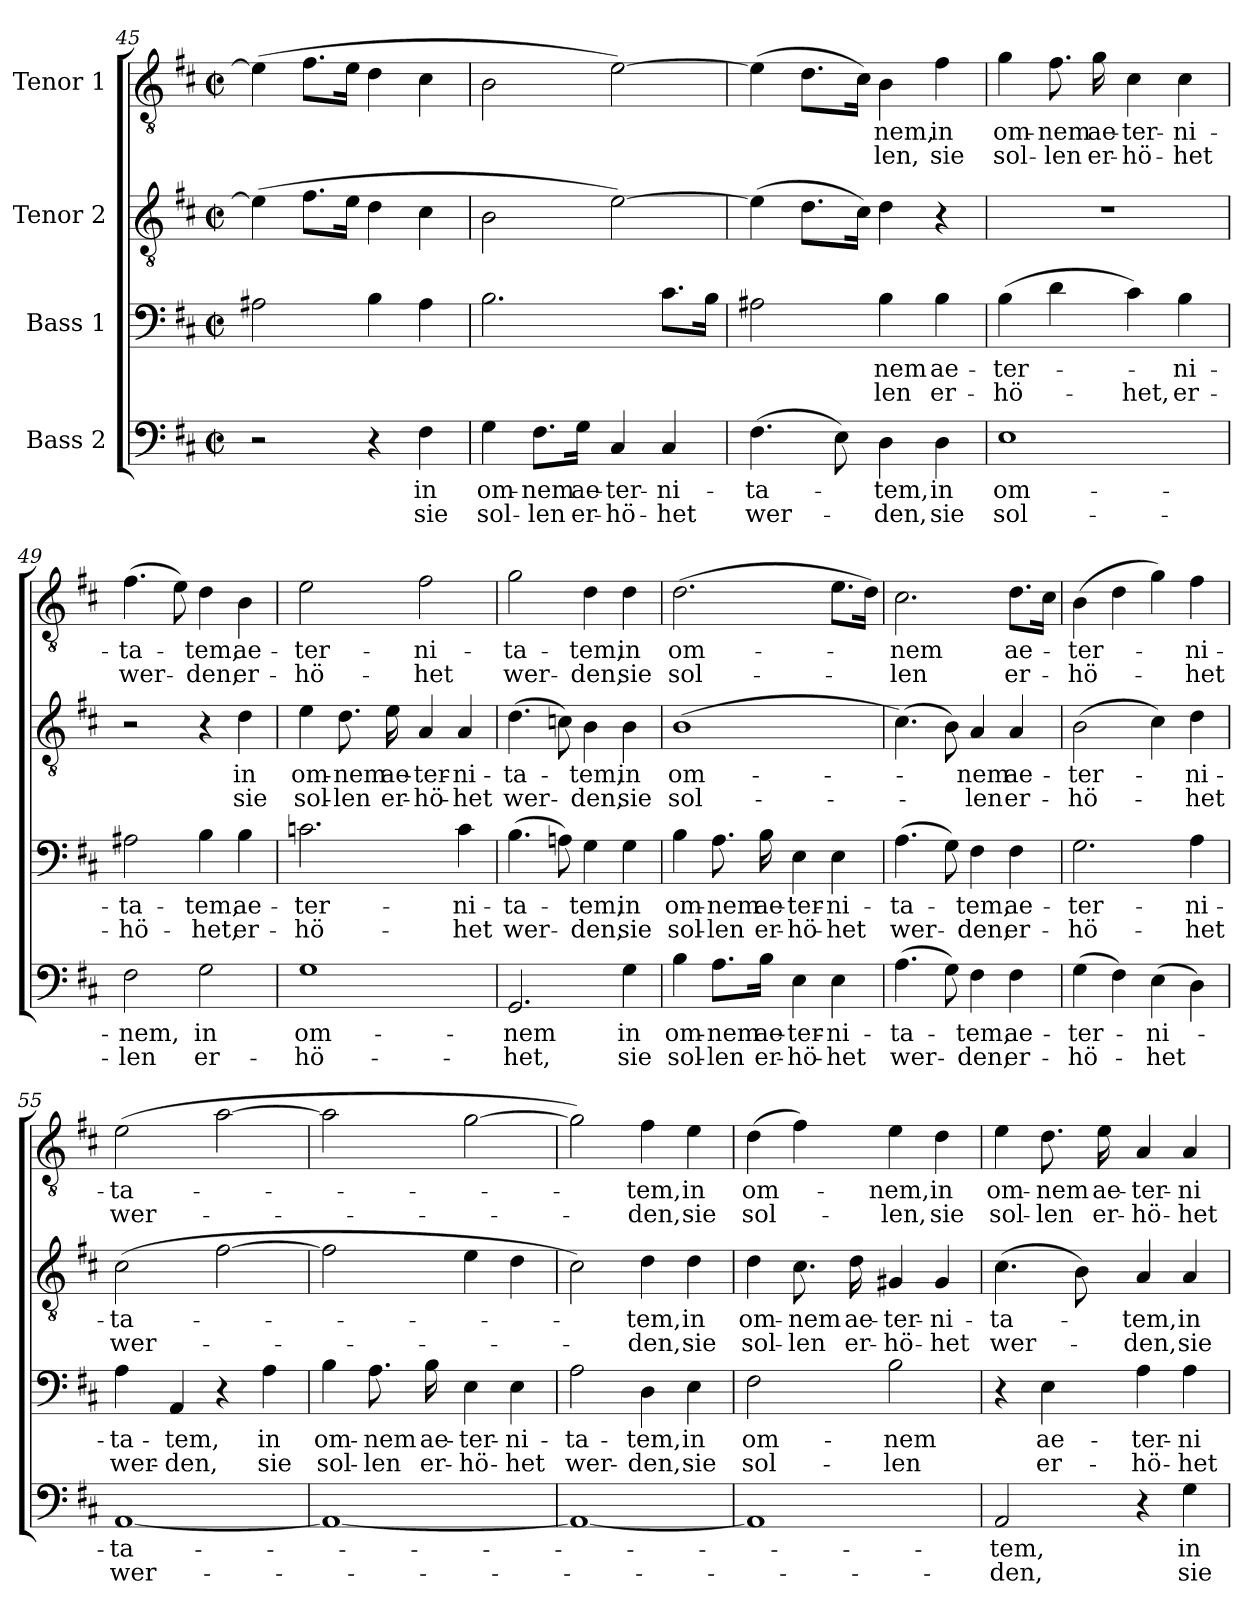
**kern	**text	**text	**kern	**text	**text	**kern	**text	**text	**kern	**text	**text
*part4	*part4	*part4	*part3	*part3	*part3	*part2	*part2	*part2	*part1	*part1	*part1
*staff4	*staff4	*staff4	*staff3	*staff3	*staff3	*staff2	*staff2	*staff2	*staff1	*staff1	*staff1
*I"Bass 2	*	*	*I"Bass 1	*	*	*I"Tenor 2	*	*	*I"Tenor 1	*	*
*clefF4	*	*	*clefF4	*	*	*clefGv2	*	*	*clefGv2	*	*
*k[f#c#]	*	*	*k[f#c#]	*	*	*k[f#c#]	*	*	*k[f#c#]	*	*
*M2/2	*	*	*M2/2	*	*	*M2/2	*	*	*M2/2	*	*
*met(c|)	*	*	*met(c|)	*	*	*met(c|)	*	*	*met(c|)	*	*
=45	=45	=45	=45	=45	=45	=45	=45	=45	=45	=45	=45
2r	.	.	2A#X\	.	.	(4e\]	.	.	(4e\]	.	.
.	.	.	.	.	.	8.f#\L	.	.	8.f#\L	.	.
.	.	.	.	.	.	16e\Jk	.	.	16e\Jk	.	.
4r	.	.	4B\	.	.	4d\	.	.	4d\	.	.
4F#\	in	sie	4A#\	.	.	4c#\	.	.	4c#\	.	.
=46	=46	=46	=46	=46	=46	=46	=46	=46	=46	=46	=46
4G\	om-	sol-	2.B\	.	.	2B\	.	.	2B\	.	.
8.F#\L	-nem	-len	.	.	.	.	.	.	.	.	.
16G\Jk	ae-	er-	.	.	.	.	.	.	.	.	.
4C#/	-ter-	-hö-	.	.	.	[2e\)	.	.	[2e\)	.	.
4C#/	-ni-	-het	8.c#\L	.	.	.	.	.	.	.	.
.	.	.	16B\Jk	.	.	.	.	.	.	.	.
=47	=47	=47	=47	=47	=47	=47	=47	=47	=47	=47	=47
(4.F#\	-ta-	wer-	2A#X\	.	.	(4e\]	.	.	(4e\]	.	.
.	.	.	.	.	.	8.d\L	.	.	8.d\L	.	.
8E\)	.	.	.	.	.	.	.	.	.	.	.
.	.	.	.	.	.	16c#\Jk)	.	.	16c#\Jk)	.	.
4D\	-tem,	-den,	4B\	-nem	-len	4d\	.	.	4B\	-nem,	-len,
4D\	in	sie	4B\	ae-	er-	4r	.	.	4f#\	in	sie
!!LO:LB:g=z
=48	=48	=48	=48	=48	=48	=48	=48	=48	=48	=48	=48
1E	om-	sol-	(4B\	-ter-	-hö-	1r	.	.	4g\	om-	sol-
.	.	.	4d\	.	.	.	.	.	8.f#\	-nem	-len
.	.	.	.	.	.	.	.	.	16g\	ae-	er-
.	.	.	4c#\)	.	-het,	.	.	.	4c#\	-ter-	-hö-
.	.	.	4B\	-ni-	er-	.	.	.	4c#\	-ni-	-het
=49	=49	=49	=49	=49	=49	=49	=49	=49	=49	=49	=49
2F#\	-nem,	-len	2A#X\	-ta-	-hö-	2r	.	.	(4.f#\	-ta-	wer-
.	.	.	.	.	.	.	.	.	8e\)	.	.
2G\	in	er-	4B\	-tem,	-het,	4r	.	.	4d\	-tem,	-den,
.	.	.	4B\	ae-	er-	4d\	in	sie	4B\	ae-	er-
=50	=50	=50	=50	=50	=50	=50	=50	=50	=50	=50	=50
1G	om-	-hö-	2.cn\	-ter-	-hö-	4e\	om-	sol-	2e\	-ter-	-hö-
.	.	.	.	.	.	8.d\	-nem	-len	.	.	.
.	.	.	.	.	.	16e\	ae-	er-	.	.	.
.	.	.	.	.	.	4A/	-ter-	-hö-	2f#\	-ni-	-het
.	.	.	4c\	-ni-	-het	4A/	-ni-	-het	.	.	.
=51	=51	=51	=51	=51	=51	=51	=51	=51	=51	=51	=51
2.GG/	-nem	-het,	(4.B\	-ta-	wer-	(4.d\	-ta-	wer-	2g\	-ta-	wer-
.	.	.	8An\)	.	.	8cn\)	.	.	.	.	.
.	.	.	4G\	-tem,	-den,	4B\	-tem,	-den,	4d\	-tem,	-den,
4G\	in	sie	4G\	in	sie	4B\	in	sie	4d\	in	sie
=52	=52	=52	=52	=52	=52	=52	=52	=52	=52	=52	=52
4B\	om-	sol-	4B\	om-	sol-	(1B	om-	sol-	(2.d\	om-	sol-
8.A\L	-nem	-len	8.A\	-nem	-len	.	.	.	.	.	.
16B\Jk	ae-	er-	16B\	ae-	er-	.	.	.	.	.	.
4E\	-ter-	-hö-	4E\	-ter-	-hö-	.	.	.	.	.	.
4E\	-ni-	-het	4E\	-ni-	-het	.	.	.	8.e\L	.	.
.	.	.	.	.	.	.	.	.	16d\Jk)	.	.
!!LO:PB:g=z
=53	=53	=53	=53	=53	=53	=53	=53	=53	=53	=53	=53
(4.A\	-ta-	wer-	(4.A\	-ta-	wer-	(4.c#\)	.	.	2.c#\	-nem	-len
8G\)	.	.	8G\)	.	.	8B\)	.	.	.	.	.
4F#\	-tem,	-den,	4F#\	-tem,	-den,	4A/	-nem	-len	.	.	.
4F#\	ae-	er-	4F#\	ae-	er-	4A/	ae-	er-	8.d\L	ae-	er-
.	.	.	.	.	.	.	.	.	16c#\Jk	.	.
=54	=54	=54	=54	=54	=54	=54	=54	=54	=54	=54	=54
(4G\	-ter-	-hö-	2.G\	-ter-	-hö-	(2B\	-ter-	-hö-	(4B\	-ter-	-hö-
4F#\)	.	.	.	.	.	.	.	.	4d\	.	.
(4E\	-ni-	-het	.	.	.	4c#\)	.	.	4g\)	.	.
4D\)	.	.	4A\	-ni-	-het	4d\	-ni-	-het	4f#\	-ni-	-het
=55	=55	=55	=55	=55	=55	=55	=55	=55	=55	=55	=55
[1AA	-ta-	wer-	4A\	-ta-	wer-	(2c#\	-ta-	wer-	(2e\	-ta-	wer-
.	.	.	4AA/	-tem,	-den,	.	.	.	.	.	.
.	.	.	4r	.	.	[2f#\	.	.	[2a\	.	.
.	.	.	4A\	in	sie	.	.	.	.	.	.
=56	=56	=56	=56	=56	=56	=56	=56	=56	=56	=56	=56
1AA_	.	.	4B\	om-	sol-	2f#\]	.	.	2a\]	.	.
.	.	.	8.A\	-nem	-len	.	.	.	.	.	.
.	.	.	16B\	ae-	er-	.	.	.	.	.	.
.	.	.	4E\	-ter-	-hö-	4e\	.	.	[2g\	.	.
.	.	.	4E\	-ni-	-het	4d\	.	.	.	.	.
=57	=57	=57	=57	=57	=57	=57	=57	=57	=57	=57	=57
1AA_	.	.	2A\	-ta-	wer-	2c#\)	.	.	2g\])	.	.
.	.	.	4D\	-tem,	-den,	4d\	-tem,	-den,	4f#\	-tem,	-den,
.	.	.	4E\	in	sie	4d\	in	sie	4e\	in	sie
=58	=58	=58	=58	=58	=58	=58	=58	=58	=58	=58	=58
1AA]	.	.	2F#\	om-	sol-	4d\	om-	sol-	(4d\	om-	sol-
.	.	.	.	.	.	8.c#\	-nem	-len	4f#\)	.	.
.	.	.	.	.	.	16d\	ae-	er-	.	.	.
.	.	.	2B\	-nem	-len	4G#X/	-ter-	-hö-	4e\	-nem,	-len,
.	.	.	.	.	.	4G#/	-ni-	-het	4d\	in	sie
!!LO:LB:g=z
=59	=59	=59	=59	=59	=59	=59	=59	=59	=59	=59	=59
2AA/	-tem,	-den,	4r	.	.	(4.c#\	-ta-	wer-	4e\	om-	sol-
.	.	.	4E\	ae-	er-	.	.	.	8.d\	-nem	-len
.	.	.	.	.	.	8B\)	.	.	.	.	.
.	.	.	.	.	.	.	.	.	16e\	ae-	er-
4r	.	.	4A\	-ter-	-hö-	4A/	-tem,	-den,	4A/	-ter-	-hö-
4G\	in	sie	4A\	-ni-	-het	4A/	in	sie	4A/	-ni-	-het
=	=	=	=	=	=	=	=	=	=	=	=
*-	*-	*-	*-	*-	*-	*-	*-	*-	*-	*-	*-
